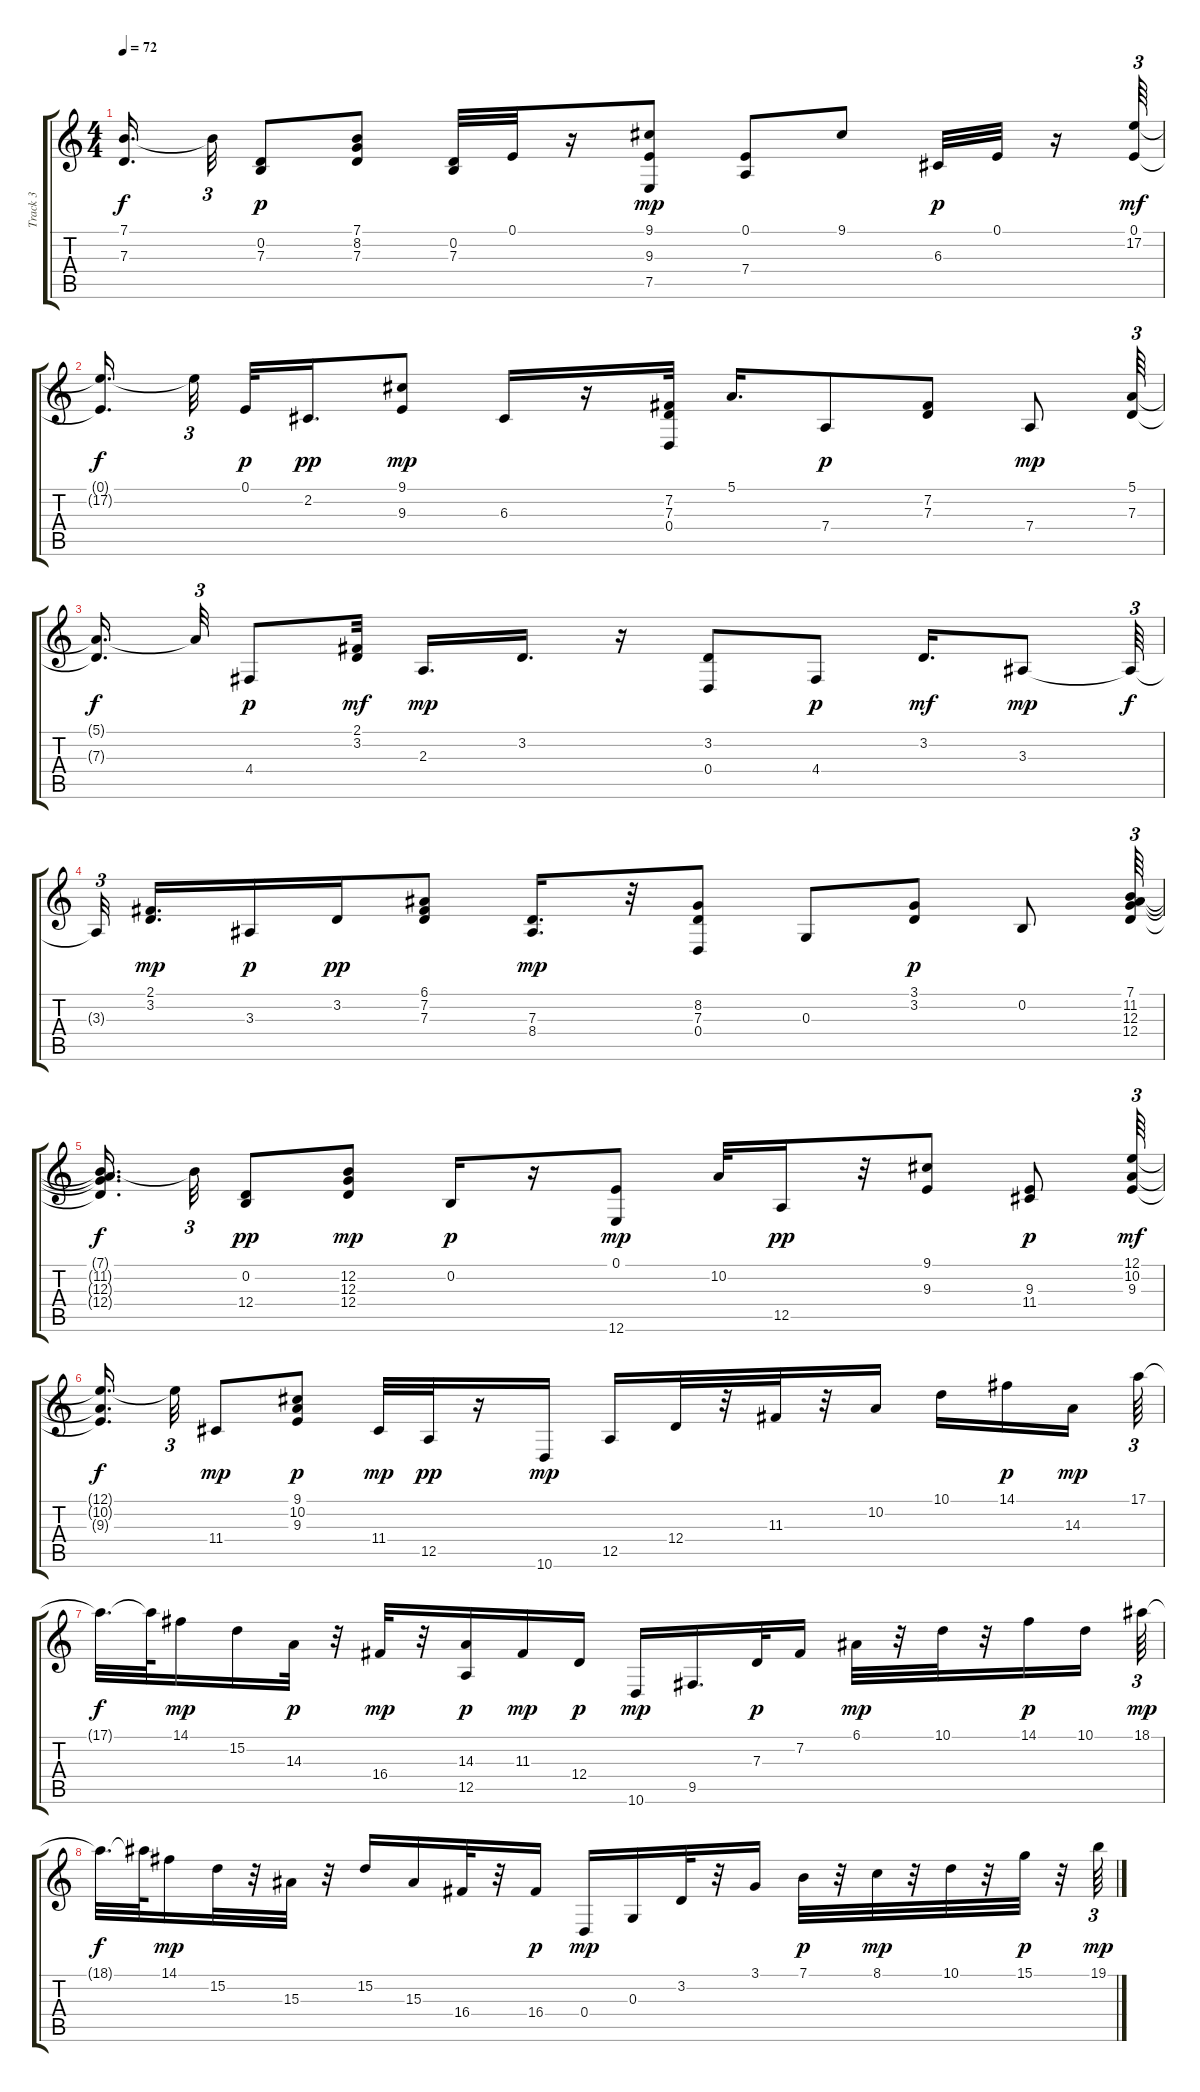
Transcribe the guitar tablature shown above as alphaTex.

\track ("Track 3" "Track 3") {instrument orchestralharp}
\staff {score tabs}
\tuning (E4 B3 G3 D3 A2 E2) {hide}
\ts (4 4)
\tempo 72
\clef g2
\ks c
(7.1{t} 7.3{t}).16{d dy f beam splitsecondary} 7.1{t}.32{tu (3 2)} (0.2 7.3).8{dy p} (7.1 8.2 7.3).8 (0.2 7.3).32 0.1.32 r.16 (9.1 9.3 7.5).8{dy mp} (0.1 7.4).8 9.1.8 6.3.32{dy p} 0.1.32 r.16 (0.1 17.2).64{tu (3 2) dy mf} |
(0.1{t} 17.2{t}).16{d dy f beam splitsecondary} 17.2{t}.32{tu (3 2) beam splitsecondary} 0.1.32{dy p} 2.2.16{d dy pp} (9.1 9.3).8{dy mp} 6.3.16 r.16 (7.2 7.3 0.4).32 5.1.16{d} 7.4.8{dy p} (7.2 7.3).8 7.4.8{dy mp} (5.1 7.3).64{tu (3 2)} |
(5.1{t} 7.3{t}).16{d dy f beam splitsecondary} 5.1{t}.32{tu (3 2)} 4.4.8{dy p} (2.1 3.2).32{dy mf} 2.3.16{d dy mp} 3.2.16{d} r.16 (3.2 0.4).8 4.4.8{dy p} 3.2.16{d dy mf} 3.3.8{dy mp} 3.3{t}.64{tu (3 2) dy f} |
3.3{t}.32{tu (3 2) beam splitsecondary} (2.1 3.2).16{d dy mp} 3.3.16{dy p} 3.2.16{dy pp} (6.1 7.2 7.3).8 (7.3 8.4).16{d dy mp} r.32 (8.2 7.3 0.4).8 0.3.8 (3.1 3.2).8{dy p} 0.2.8 (7.1 11.2 12.3 12.4).64{tu (3 2)} |
(7.1{t} 11.2{t} 12.3{t} 12.4{t}).16{d dy f beam splitsecondary} 7.1{t}.32{tu (3 2)} (0.2 12.4).8{dy pp} (12.2 12.3 12.4).8{dy mp} 0.2.16{dy p} r.16 (0.1 12.6).8{dy mp} 10.2.32 12.5.16{dy pp} r.32 (9.1 9.3).8 (9.3 11.4).8{dy p} (12.1 10.2 9.3).64{tu (3 2) dy mf} |
(12.1{t} 10.2{t} 9.3{t}).16{d dy f beam splitsecondary} 12.1{t}.32{tu (3 2)} 11.4.8{dy mp} (9.1 10.2 9.3).8{dy p} 11.4.32{dy mp} 12.5.32{dy pp} r.16 10.6.16{dy mp} 12.5.16 12.4.32 r.32 11.3.32 r.32 10.2.16 10.1.16 14.1.16{dy p} 14.3.16{dy mp beam splitsecondary} 17.1.64{tu (3 2)} |
17.1{t}.32{d dy f} 17.1{t}.64 14.1.16{dy mp} 15.2.16 14.3.32{dy p} r.32 16.4.32{dy mp} r.32 (14.3 12.5).16{dy p} 11.3.16{dy mp} 12.4.16{dy p} 10.6.16{dy mp} 9.5.16{d} 7.3.32{dy p} 7.2.16 6.1.32{dy mp} r.32 10.1.32 r.32 14.1.16{dy p} 10.1.16 18.1.64{tu (3 2) dy mp} |
18.1{t}.32{d dy f} 18.1{t}.64 14.1.16{dy mp} 15.2.32 r.32 15.3.32 r.32 15.2.16 15.3.16 16.4.32 r.32 16.4.16{dy p} 0.4.16{dy mp} 0.3.16 3.2.32 r.32 3.1.16 7.1.32{dy p} r.32 8.1.32{dy mp} r.32 10.1.32 r.32 15.1.32{dy p} r.32 19.1.64{tu (3 2) dy mp}
